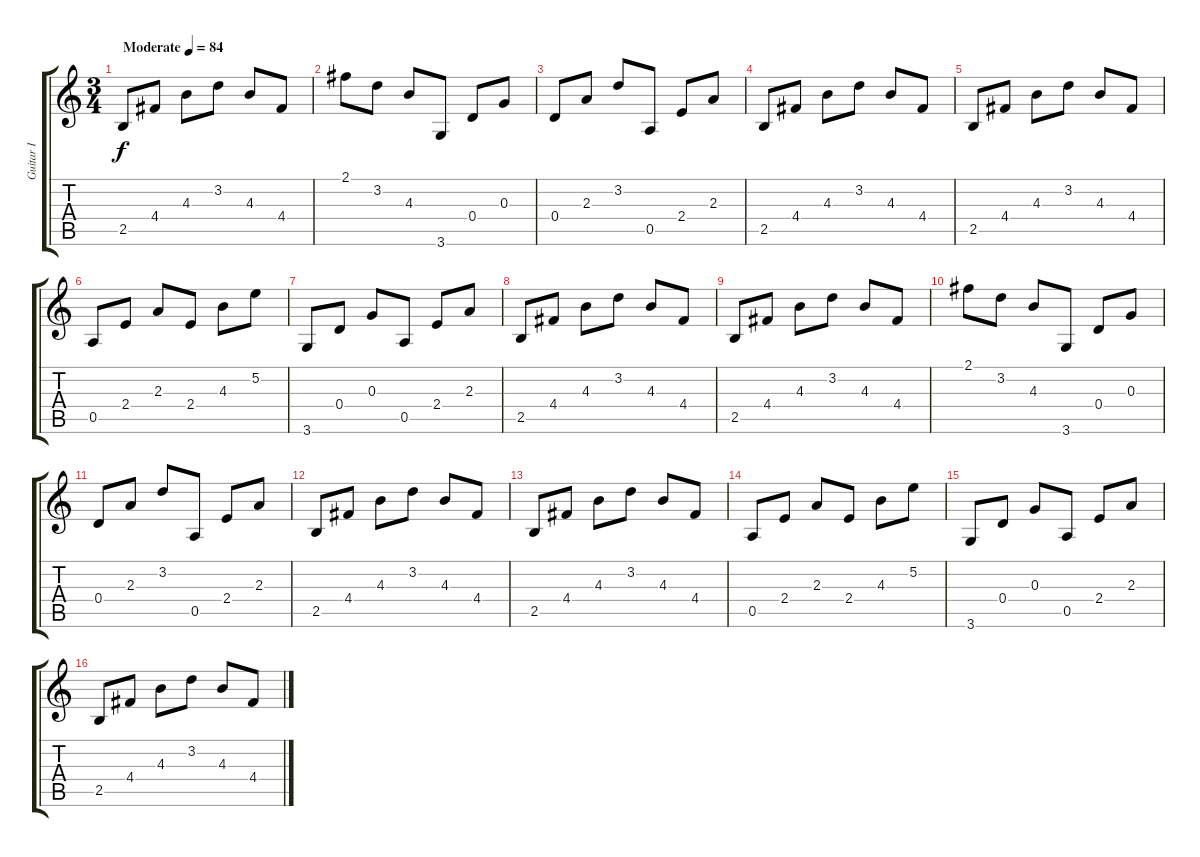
\track ("Guitar I" "Guitar I") {instrument acousticguitarsteel}
\staff {score tabs}
\tuning (E4 B3 G3 D3 A2 E2) {hide}
\ts (3 4)
\tempo (84 "Moderate")
\clef g2
\ks c
2.5.8{dy f instrument acousticguitarsteel} 4.4.8 4.3.8 3.2.8 4.3.8 4.4.8 |
2.1.8 3.2.8 4.3.8 3.6.8 0.4.8 0.3.8 |
0.4.8 2.3.8 3.2.8 0.5.8 2.4.8 2.3.8 |
2.5.8 4.4.8 4.3.8 3.2.8 4.3.8 4.4.8 |
2.5.8 4.4.8 4.3.8 3.2.8 4.3.8 4.4.8 |
0.5.8 2.4.8 2.3.8 2.4.8 4.3.8 5.2.8 |
3.6.8 0.4.8 0.3.8 0.5.8 2.4.8 2.3.8 |
2.5.8 4.4.8 4.3.8 3.2.8 4.3.8 4.4.8 |
2.5.8 4.4.8 4.3.8 3.2.8 4.3.8 4.4.8 |
2.1.8 3.2.8 4.3.8 3.6.8 0.4.8 0.3.8 |
0.4.8 2.3.8 3.2.8 0.5.8 2.4.8 2.3.8 |
2.5.8 4.4.8 4.3.8 3.2.8 4.3.8 4.4.8 |
2.5.8 4.4.8 4.3.8 3.2.8 4.3.8 4.4.8 |
0.5.8 2.4.8 2.3.8 2.4.8 4.3.8 5.2.8 |
3.6.8 0.4.8 0.3.8 0.5.8 2.4.8 2.3.8 |
2.5.8 4.4.8 4.3.8 3.2.8 4.3.8 4.4.8
